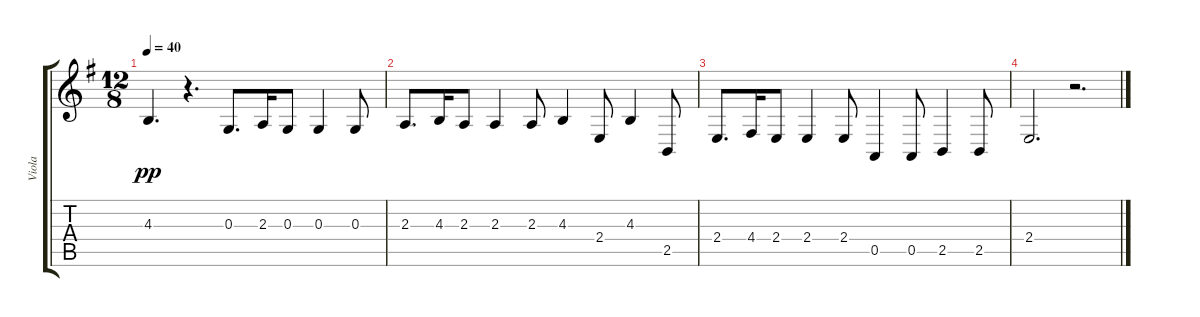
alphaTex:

\track ("Viola" "Viola") {instrument viola}
\staff {score tabs}
\tuning (E4 B3 G3 D3 A2 E2) {hide}
\ts (12 8)
\tempo 40
\clef g2
\ks g
4.3.4{d dy pp} r.4{d} 0.3.8{d} 2.3.16 0.3.8 0.3.4 0.3.8 |
2.3.8{d} 4.3.16 2.3.8 2.3.4 2.3.8 4.3.4 2.4.8 4.3.4 2.5.8 |
2.4.8{d} 4.4.16 2.4.8 2.4.4 2.4.8 0.5.4 0.5.8 2.5.4 2.5.8 |
2.4.2{d} r.2{d}
